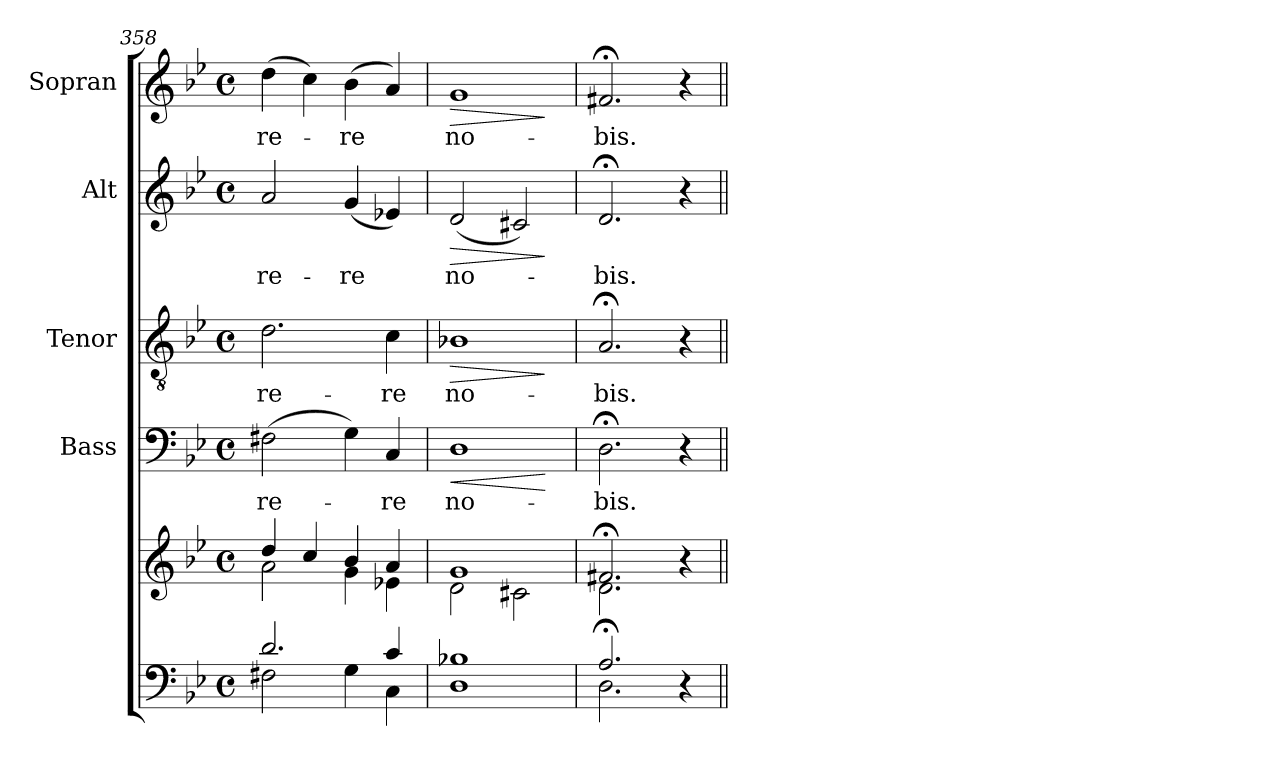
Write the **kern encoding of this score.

**kern	**kern	**kern	**text	**dynam	**kern	**text	**dynam	**kern	**text	**dynam	**kern	**text	**dynam
*part5	*part5	*part4	*part4	*part4	*part3	*part3	*part3	*part2	*part2	*part2	*part1	*part1	*part1
*staff6	*staff5	*staff4	*staff4	*staff4	*staff3	*staff3	*staff3	*staff2	*staff2	*staff2	*staff1	*staff1	*staff1
*	*	*I"Bass	*	*	*I"Tenor	*	*	*I"Alt	*	*	*I"Sopran	*	*
*	*	*I'B.	*	*	*I'T.	*	*	*I'A.	*	*	*I'S.	*	*
*clefF4	*clefG2	*clefF4	*	*	*clefGv2	*	*	*clefG2	*	*	*clefG2	*	*
*k[b-e-]	*k[b-e-]	*k[b-e-]	*	*	*k[b-e-]	*	*	*k[b-e-]	*	*	*k[b-e-]	*	*
*B-:	*B-:	*B-:	*	*	*B-:	*	*	*B-:	*	*	*B-:	*	*
*M4/4	*M4/4	*M4/4	*	*	*M4/4	*	*	*M4/4	*	*	*M4/4	*	*
*met(c)	*met(c)	*met(c)	*	*	*met(c)	*	*	*met(c)	*	*	*met(c)	*	*
=358	=358	=358	=358	=358	=358	=358	=358	=358	=358	=358	=358	=358	=358
*^	*^	*	*	*	*	*	*	*	*	*	*	*	*
!	!	!	!	!	!LO:LY:b	!	!	!LO:LY:b	!	!	!LO:LY:b	!	!	!LO:LY:b	!
2.d/	2F#X\	4dd/	2a\	(>2F#X\	-re-	.	2.d\	-re-	.	2a/	-re-	.	(>4dd\	-re-	.
.	.	4cc/	.	.	.	.	.	.	.	.	.	.	4cc\)	.	.
!	!	!	!	!	!	!	!	!	!	!	!LO:LY:b	!	!	!LO:LY:b	!
.	4G\	4b-/	4g\	4G\)	.	.	.	.	.	(<4g/	-re	.	(>4b-\	-re	.
!	!	!	!	!	!LO:LY:b	!	!	!LO:LY:b	!	!	!	!	!	!	!
4c/	4C\	4a/	4e-X\	4C/	-re	.	4c\	-re	.	4e-X/)	.	.	4a/)	.	.
=359	=359	=359	=359	=359	=359	=359	=359	=359	=359	=359	=359	=359	=359	=359	=359
!	!	!	!	!	!LO:LY:b	!LO:HP:b	!	!LO:LY:b	!LO:HP:b	!	!LO:LY:b	!LO:HP:b	!	!LO:LY:b	!LO:HP:b
1B-X	1D	1g	2d\	1D	no-	<	1B-X	no-	>	(<2d/	no-	>	1g	no-	>
.	.	.	2c#X\	.	.	.	.	.	.	2c#X/)	.	.	.	.	.
*v	*v	*	*	*	*	*	*	*	*	*	*	*	*	*	*
*	*v	*v	*	*	*	*	*	*	*	*	*	*	*	*
.	.	.	.	[	.	.	]	.	.	]	.	.	]
=360	=360	=360	=360	=360	=360	=360	=360	=360	=360	=360	=360	=360	=360
*^	*^	*	*	*	*	*	*	*	*	*	*	*	*
!	!	!	!	!	!LO:LY:b	!	!	!LO:LY:b	!	!	!LO:LY:b	!	!	!LO:LY:b	!
2.A;/	2.D\	2.f#X;</	2.d\	2.D;<\	-bis.	.	2.A;</	-bis.	.	2.d;</	-bis.	.	2.f#X;</	-bis.	.
4r	4ryy	4ryy	4r	4r	.	.	4r	.	.	4r	.	.	4r	.	.
*v	*v	*	*	*	*	*	*	*	*	*	*	*	*	*	*
*	*v	*v	*	*	*	*	*	*	*	*	*	*	*	*
=||	=||	=||	=||	=||	=||	=||	=||	=||	=||	=||	=||	=||	=||
*-	*-	*-	*-	*-	*-	*-	*-	*-	*-	*-	*-	*-	*-
